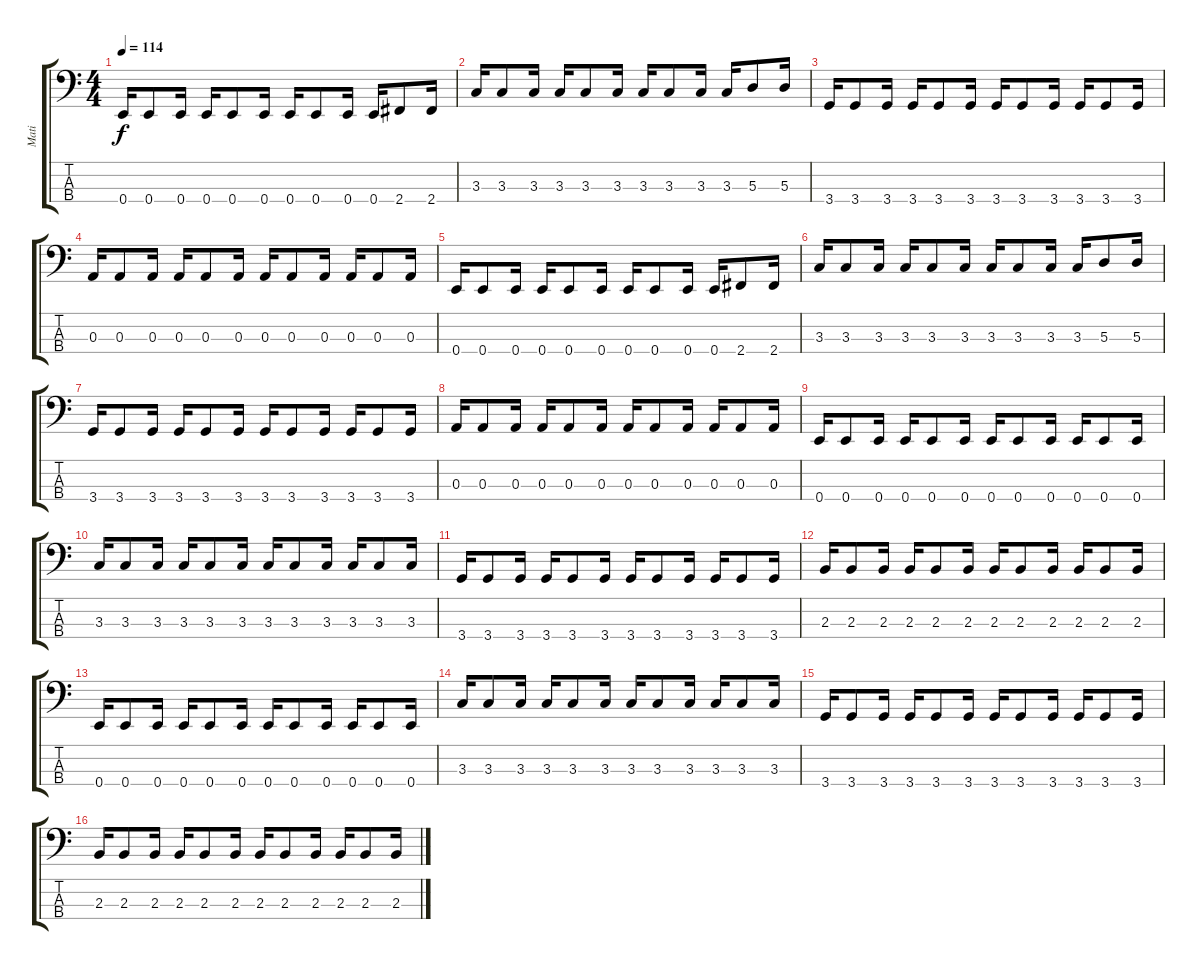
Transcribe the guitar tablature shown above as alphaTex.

\track ("Mati" "Mati") {instrument electricbasspick}
\staff {score tabs}
\tuning (G2 D2 A1 E1) {hide}
\ts (4 4)
\tempo 114
\clef f4
\ks c
0.4.16{dy f instrument electricbasspick} 0.4.8 0.4.16 0.4.16 0.4.8 0.4.16 0.4.16 0.4.8 0.4.16 0.4.16 2.4.8 2.4.16 |
3.3.16 3.3.8 3.3.16 3.3.16 3.3.8 3.3.16 3.3.16 3.3.8 3.3.16 3.3.16 5.3.8 5.3.16 |
3.4.16 3.4.8 3.4.16 3.4.16 3.4.8 3.4.16 3.4.16 3.4.8 3.4.16 3.4.16 3.4.8 3.4.16 |
0.3.16 0.3.8 0.3.16 0.3.16 0.3.8 0.3.16 0.3.16 0.3.8 0.3.16 0.3.16 0.3.8 0.3.16 |
0.4.16 0.4.8 0.4.16 0.4.16 0.4.8 0.4.16 0.4.16 0.4.8 0.4.16 0.4.16 2.4.8 2.4.16 |
3.3.16 3.3.8 3.3.16 3.3.16 3.3.8 3.3.16 3.3.16 3.3.8 3.3.16 3.3.16 5.3.8 5.3.16 |
3.4.16 3.4.8 3.4.16 3.4.16 3.4.8 3.4.16 3.4.16 3.4.8 3.4.16 3.4.16 3.4.8 3.4.16 |
0.3.16 0.3.8 0.3.16 0.3.16 0.3.8 0.3.16 0.3.16 0.3.8 0.3.16 0.3.16 0.3.8 0.3.16 |
0.4.16 0.4.8 0.4.16 0.4.16 0.4.8 0.4.16 0.4.16 0.4.8 0.4.16 0.4.16 0.4.8 0.4.16 |
3.3.16 3.3.8 3.3.16 3.3.16 3.3.8 3.3.16 3.3.16 3.3.8 3.3.16 3.3.16 3.3.8 3.3.16 |
3.4.16 3.4.8 3.4.16 3.4.16 3.4.8 3.4.16 3.4.16 3.4.8 3.4.16 3.4.16 3.4.8 3.4.16 |
2.3.16 2.3.8 2.3.16 2.3.16 2.3.8 2.3.16 2.3.16 2.3.8 2.3.16 2.3.16 2.3.8 2.3.16 |
0.4.16 0.4.8 0.4.16 0.4.16 0.4.8 0.4.16 0.4.16 0.4.8 0.4.16 0.4.16 0.4.8 0.4.16 |
3.3.16 3.3.8 3.3.16 3.3.16 3.3.8 3.3.16 3.3.16 3.3.8 3.3.16 3.3.16 3.3.8 3.3.16 |
3.4.16 3.4.8 3.4.16 3.4.16 3.4.8 3.4.16 3.4.16 3.4.8 3.4.16 3.4.16 3.4.8 3.4.16 |
2.3.16 2.3.8 2.3.16 2.3.16 2.3.8 2.3.16 2.3.16 2.3.8 2.3.16 2.3.16 2.3.8 2.3.16
